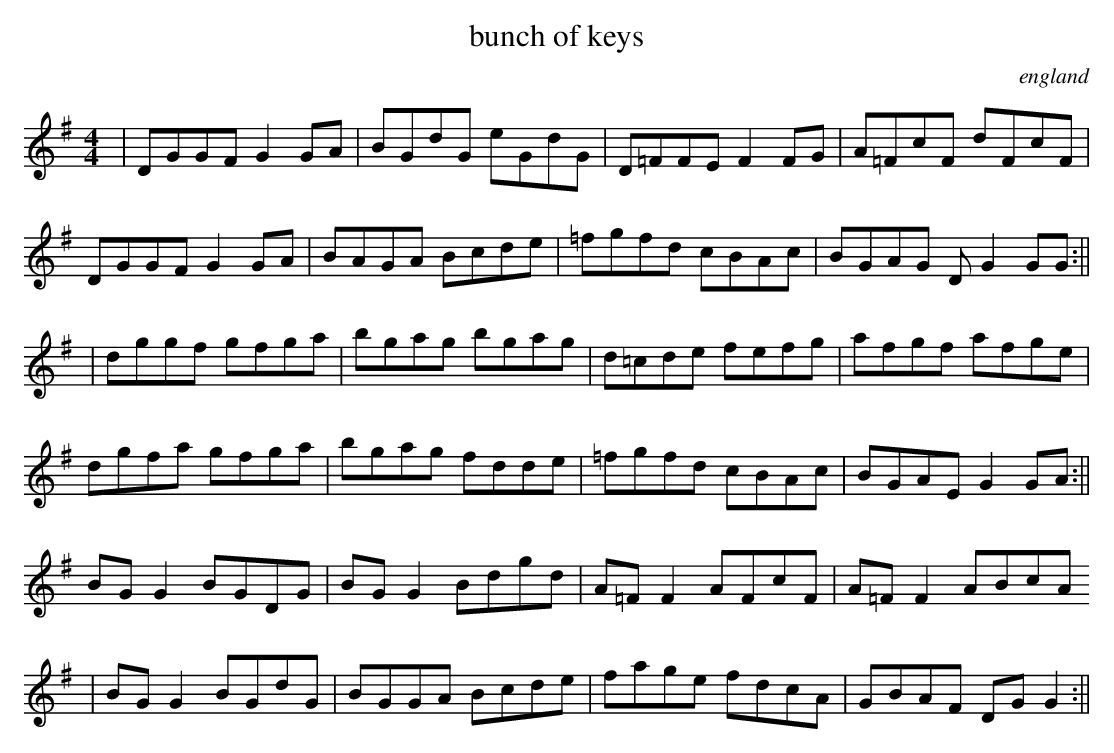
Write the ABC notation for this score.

X:1
T:bunch of keys
O:england
M:4/4
L:1/8
K:G
|DGGF G2GA|BGdG eGdG| D=FFE F2FG|A=FcF dFcF|
DGGF G2GA|BAGA Bcde|=fgfd cBAc|BGAG DG2GG:||
|dggf gfga| bgag bgag|d=cde fefg| afgf afge|
dgfa gfga| bgag fdde|=fgfd cBAc|BGAE G2GA:||
BGG2 BGDG|BGG2 Bdgd|A=FF2 AFcF| A=FF2 ABcA
|BGG2 BGdG|BGGA Bcde|fage fdcA|GBAF DGG2:||
